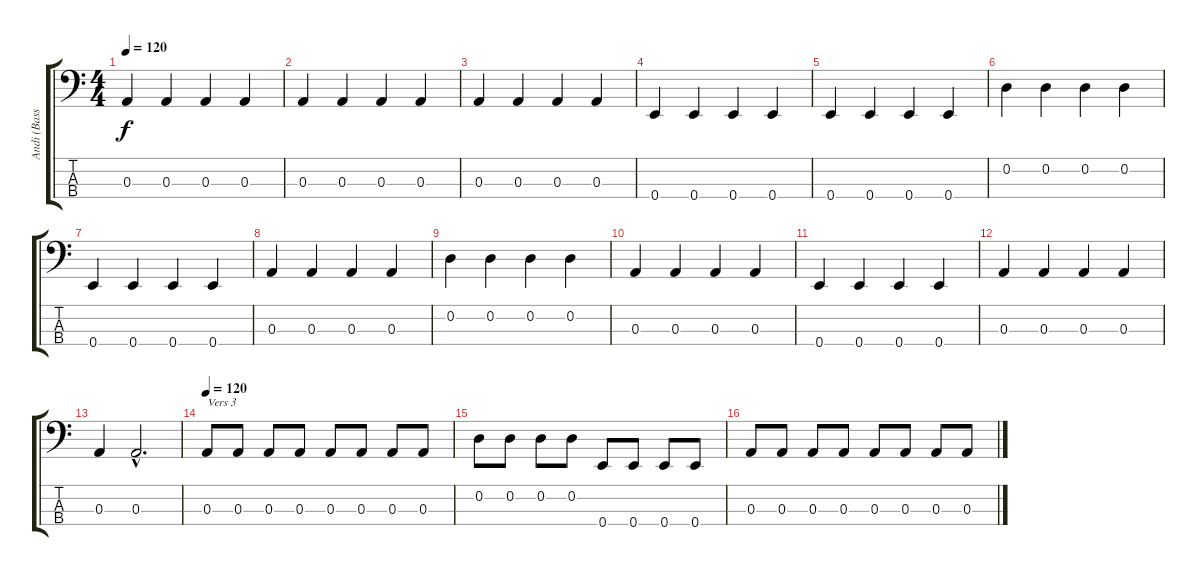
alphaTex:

\track ("Andi (Bass)" "Andi (Bass") {instrument electricbasspick}
\staff {score tabs}
\tuning (G2 D2 A1 E1) {hide}
\ts (4 4)
\tempo 120
\clef f4
\ks c
0.3.4{dy f} 0.3.4 0.3.4 0.3.4 |
0.3.4 0.3.4 0.3.4 0.3.4 |
0.3.4 0.3.4 0.3.4 0.3.4 |
0.4.4 0.4.4 0.4.4 0.4.4 |
0.4.4 0.4.4 0.4.4 0.4.4 |
0.2.4 0.2.4 0.2.4 0.2.4 |
0.4.4 0.4.4 0.4.4 0.4.4 |
0.3.4 0.3.4 0.3.4 0.3.4 |
0.2.4 0.2.4 0.2.4 0.2.4 |
0.3.4 0.3.4 0.3.4 0.3.4 |
0.4.4 0.4.4 0.4.4 0.4.4 |
0.3.4 0.3.4 0.3.4 0.3.4 |
0.3.4 0.3{hac}.2{d} |
\tempo 120
0.3.8{txt "Vers 3"} 0.3.8 0.3.8 0.3.8 0.3.8 0.3.8 0.3.8 0.3.8 |
0.2.8 0.2.8 0.2.8 0.2.8 0.4.8 0.4.8 0.4.8 0.4.8 |
0.3.8 0.3.8 0.3.8 0.3.8 0.3.8 0.3.8 0.3.8 0.3.8
